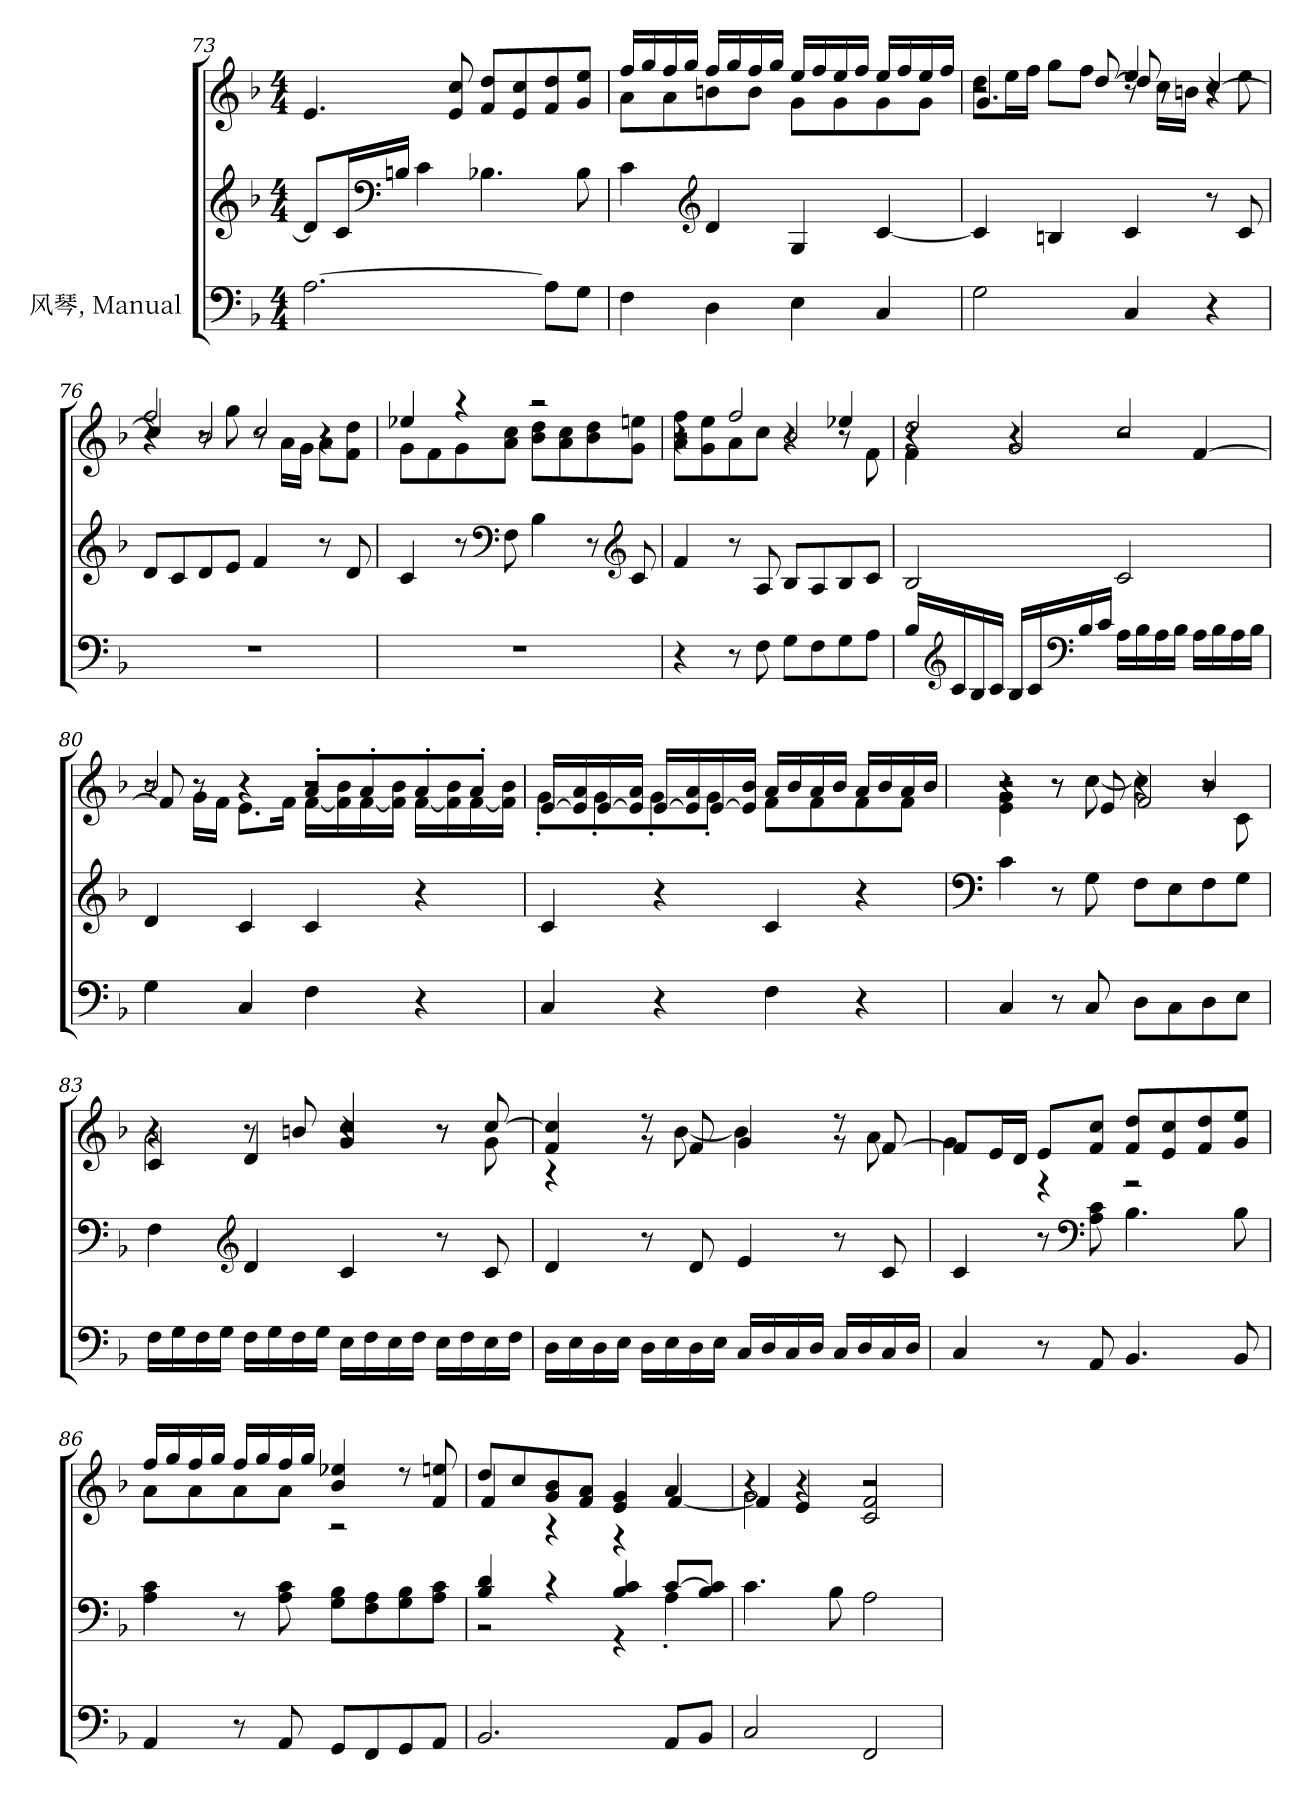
**kern	**kern	**kern
*part1	*part1	*part1
*staff3	*staff2	*staff1
*I"风琴, Manual	*	*
*clefF4	*clefG2	*clefG2
*k[b-]	*k[b-]	*k[b-]
*M4/4	*M4/4	*M4/4
=73	=73	=73
[2.A\	8d/L]	4.e/
.	16c/L	.
*	*clefF4	*
.	16Bn/JJ	.
.	4c\	.
.	.	8e/ 8cc/
.	4.B-X\	8f/ 8dd/L
.	.	8e/ 8cc/
8A\L]	.	8f/ 8dd/
8G\J	8B-\	8g/ 8ee/J
!!LO:LB:g=z
=74	=74	=74
*	*	*^
4F\	4c\	16ff/LL	8a\L
.	.	16gg/	.
.	.	16ff/	8a\
.	.	16gg/JJ	.
*	*clefG2	*	*
4D\	4d/	16ff/LL	8bn\
.	.	16gg/	.
.	.	16ff/	8b\J
.	.	16gg/JJ	.
4E\	4G/	16ee/LL	8g\L
.	.	16ff/	.
.	.	16ee/	8g\
.	.	16ff/JJ	.
4C/	[4c/	16ee/LL	8g\
.	.	16ff/	.
.	.	16ee/	8g\J
.	.	16ff/JJ	.
=75	=75	=75	=75
*	*	*	*^
2G\	4c/]	2r	8dd\L	4.g/
.	.	.	16ee\L	.
.	.	.	16ff\JJ	.
.	4Bn/	.	8gg\L	.
.	.	.	8ff\J	[8dd/
4C/	4c/	4ee/	8r	8dd/]
.	.	.	16cc\LL	8r
.	.	.	16bn\JJ	.
4r	8r	4r	8r	[4cc/
.	8c/	.	8ee\	.
=76	=76	=76	=76	=76
1r	8d/L	2ff/	4r	4cc/]
.	8c/	.	.	.
.	8d/	.	8r	2b-/
.	8e/J	.	8gg\	.
.	4f/	2cc/	8r	.
.	.	.	16a\LL	.
.	.	.	16g\JJ	.
.	8r	.	8a\L	4r
.	8d/	.	8f\ 8dd\J	.
*	*	*	*v	*v
!!LO:LB:g=z
=77	=77	=77	=77
1r	4c/	4ee-X/	8g\L
.	.	.	8f\
.	8r	4r	8g\
*	*clefF4	*	*
.	8F\	.	8a\ 8cc\J
.	4B-\	2r	8b-\ 8dd\L
.	.	.	8a\ 8cc\
.	8r	.	8b-\ 8dd\
*	*clefG2	*	*
.	8c/	.	8g\ 8een\J
=78	=78	=78	=78
*	*	*	*^
4r	4f/	4r	8a\ 8ff\L	2r
.	.	.	8g\ 8ee\	.
8r	8r	2ff/	8a\	.
8F\	8A/	.	8cc\J	.
8G\L	8B-/L	.	4r	2b-/
8F\	8A/	.	.	.
8G\	8B-/	4ee-X/	8r	.
8A\J	8c/J	.	8f\	.
=79	=79	=79	=79	=79
16B-/LL	2B-/	2dd/	4f\	4r
*clefG2	*	*	*	*
16c/	.	.	.	.
16B-/	.	.	.	.
16c/JJ	.	.	.	.
16B-/LL	.	.	4r	2g/
16c/	.	.	.	.
*clefF4	*	*	*	*
16B-/	.	.	.	.
16c/JJ	.	.	.	.
16A\LL	2c/	2cc/	2r	.
16B-\	.	.	.	.
16A\	.	.	.	.
16B-\JJ	.	.	.	.
16A\LL	.	.	.	[4f/
16B-\	.	.	.	.
16A\	.	.	.	.
16B-\JJ	.	.	.	.
!!LO:LB:g=z	!!	!!
=80	=80	=80	=80	=80
4G\	4d/	2b-/	8r	8f/]
.	.	.	16g\LL	8r
.	.	.	16f\JJ	.
4C/	4c/	.	8.e\L	4r
.	.	.	16f\Jk	.
4F\	4c/	8a'/L	[16f\LL	2r
.	.	.	16f\] 16b-\	.
.	.	8a'/	[16f\	.
.	.	.	16f\] 16b-\JJ	.
4r	4r	8a'/	[16f\LL	.
.	.	.	16f\] 16b-\	.
.	.	8a'/J	[16f\	.
.	.	.	16f\] 16b-\JJ	.
*	*	*	*v	*v
=81	=81	=81	=81
4C/	4c/	[16e/LL	8g'\L
.	.	16e/] 16a/	.
.	.	[16e/	8g'\
.	.	16e/] 16a/JJ	.
4r	4r	[16e/LL	8g'\
.	.	16e/] 16a/	.
.	.	[16e/	8g'\J
.	.	16e/] 16b-/JJ	.
4F\	4c/	16a/LL	8f\L
.	.	16b-/	.
.	.	16a/	8f\
.	.	16b-/JJ	.
4r	4r	16a/LL	8f\
.	.	16b-/	.
.	.	16a/	8f\J
.	.	16b-/JJ	.
*	*	*v	*v
!!LO:PB:g=z
=82	=82	=82
*	*clefF4	*
*	*	*^
*	*	*	*^
4C/	4c\	2r	4e\ 4g\	4r
8r	8r	.	8r	8r
8C/	8G\	.	[8cc\	8e/
8D\L	8F\L	4r	4cc\]	2f/
8C\	8E\	.	.	.
8D\	8F\	4b-/	8r	.
8E\J	8G\J	.	8c\	.
=83	=83	=83	=83	=83
16F\LL	4F\	4c/	2a\	4r
16G\	.	.	.	.
16F\	.	.	.	.
16G\JJ	.	.	.	.
*	*clefG2	*	*	*
16F\LL	4d/	8r	.	4d/
16G\	.	.	.	.
16F\	.	8bn/	.	.
16G\JJ	.	.	.	.
16E\LL	4c/	4g/ 4cc/	4r	2r
16F\	.	.	.	.
16E\	.	.	.	.
16F\JJ	.	.	.	.
16E\LL	8r	8r	8r	.
16F\	.	.	.	.
16E\	8c/	[8cc/	8g\	.
16F\JJ	.	.	.	.
*	*	*	*v	*v
=84	=84	=84	=84
16D\LL	4d/	4f/ 4cc/]	4r
16E\	.	.	.
16D\	.	.	.
16E\JJ	.	.	.
16D\LL	8r	8r	8r
16E\	.	.	.
16D\	8d/	8f/	[8b-\
16E\JJ	.	.	.
16C/LL	4e/	4g/	4b-\]
16D/	.	.	.
16C/	.	.	.
16D/JJ	.	.	.
16C/LL	8r	8r	8r
16D/	.	.	.
16C/	8c/	[8f/	8a\
16D/JJ	.	.	.
!!LO:LB:g=z	!!
=85	=85	=85	=85
4C/	4c/	8f/L]	4g\
.	.	16e/L	.
.	.	16d/JJ	.
8r	8r	8e/L	4r
*	*clefF4	*	*
8AA/	8A\ 8c\	8f/ 8cc/J	.
4.BB-/	4.B-\	8f/ 8dd/L	2r
.	.	8e/ 8cc/	.
.	.	8f/ 8dd/	.
8BB-/	8B-\	8g/ 8ee/J	.
=86	=86	=86	=86
*	*	*MM67	*
4AA/	4A\ 4c\	16ff/LL	8a\L
.	.	16gg/	.
.	.	16ff/	8a\
.	.	16gg/JJ	.
8r	8r	16ff/LL	8a\
.	.	16gg/	.
8AA/	8A\ 8c\	16ff/	8a\J
.	.	16gg/JJ	.
8GG/L	8G\ 8B-\L	4b-/ 4ee-X/	2r
8FF/	8F\ 8A\	.	.
8GG/	8G\ 8B-\	8r	.
8AA/J	8A\ 8c\J	8f/ 8een/	.
=87	=87	=87	=87
*	*	*MM62	*
*	*^	*	*
2.BB-/	4B-/ 4d/	2r	8dd/L	4f/
.	.	.	8cc/	.
.	4r	.	8g/ 8b-/	4r
.	.	.	8f/ 8a/J	.
.	4B-/ 4c/	4r	4e/ 4g/	4r
8AA/L	[8c/L	4A'\	4a/	[4f/
8BB-/J	8B-/ 8c/]J	.	.	.
*	*v	*v	*	*
*	*	*v	*v
=88	=88	=88
*	*	*MM57
*	*	*^
*	*	*	*^
2C/	4.c\	4r	2g\	4f/]
.	.	4e/	.	4r
.	8B-\	.	.	.
*	*	*MM50	*	*
2FF/	2A\	2c/ 2f/	2r	2r
*	*	*v	*v	*v
=	=	=
*-	*-	*-
